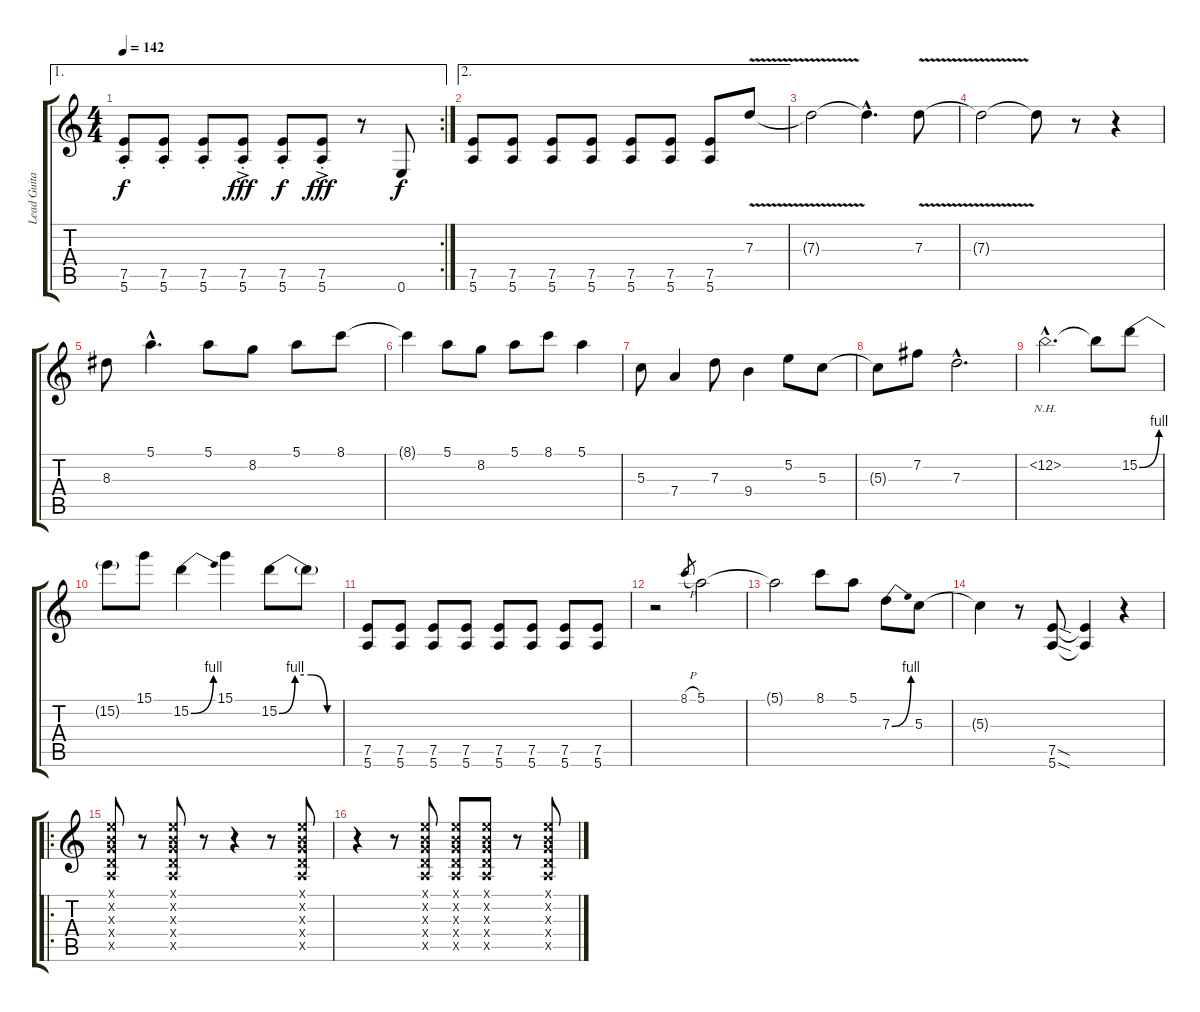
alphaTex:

\track ("Lead Guitar" "Lead Guita") {instrument distortionguitar}
\staff {score tabs}
\tuning (E4 B3 G3 D3 A2 E2) {hide}
\ae 1
\rc 2
\ts (4 4)
\tempo 142
\clef g2
\ks c
(7.5{st} 5.6{st}).8{dy f} (7.5{st} 5.6{st}).8 (7.5{st} 5.6{st}).8 (7.5{ac st} 5.6{ac st}).8{dy fff} (7.5{st} 5.6{st}).8{dy f} (7.5{ac st} 5.6{ac st}).8{dy fff} r.8 0.6.8{dy f} |
\ae 2
(7.5 5.6).8 (7.5 5.6).8 (7.5 5.6).8 (7.5 5.6).8 (7.5 5.6).8 (7.5 5.6).8 (7.5 5.6).8 7.3{v}.8 |
7.3{t}.2 7.3{hac t}.4{d} 7.3{v}.8 |
7.3{t}.2 7.3{t}.8 r.8 r.4 |
8.3.8 5.1{hac}.4{d} 5.1.8 8.2.8 5.1.8 8.1.8 |
8.1{t}.4 5.1.8 8.2.8 5.1.8 8.1.8 5.1.4 |
5.3.8 7.4.4 7.3.8 9.4.4 5.2.8 5.3.8 |
5.3{t}.8 7.2.8 7.3{hac}.2{d} |
12.2{nh hac}.2{d} 12.2{t}.8 15.2{be (bend 0 0 60 4)}.8 |
15.2{t}.8 15.1.8 15.2{be (bend 0 0 60 4)}.4 15.1.4 15.2{be (custom 0 0 15 4 30 4 45 0 60 0)}.8 15.2{t}.8 |
(7.5 5.6).8 (7.5 5.6).8 (7.5 5.6).8 (7.5 5.6).8 (7.5 5.6).8 (7.5 5.6).8 (7.5 5.6).8 (7.5 5.6).8 |
r.2 8.1{h}.8{gr} 5.1.2 |
5.1{t}.2 8.1.8 5.1.8 7.3{be (bend 0 0 60 4)}.8 5.3.8 |
5.3{t}.4 r.8 (7.5{sod} 5.6{sod}).8 (7.5{t} 5.6{t}).4 r.4 |
\ro
(0.1{x} 0.2{x} 0.3{x} 0.4{x} 0.5{x}).8 r.8 (0.1{x} 0.2{x} 0.3{x} 0.4{x} 0.5{x}).8 r.8 r.4 r.8 (0.1{x} 0.2{x} 0.3{x} 0.4{x} 0.5{x}).8 |
r.4 r.8 (0.1{x} 0.2{x} 0.3{x} 0.4{x} 0.5{x}).8 (0.1{x} 0.2{x} 0.3{x} 0.4{x} 0.5{x}).8 (0.1{x} 0.2{x} 0.3{x} 0.4{x} 0.5{x}).8 r.8 (0.1{x} 0.2{x} 0.3{x} 0.4{x} 0.5{x}).8
